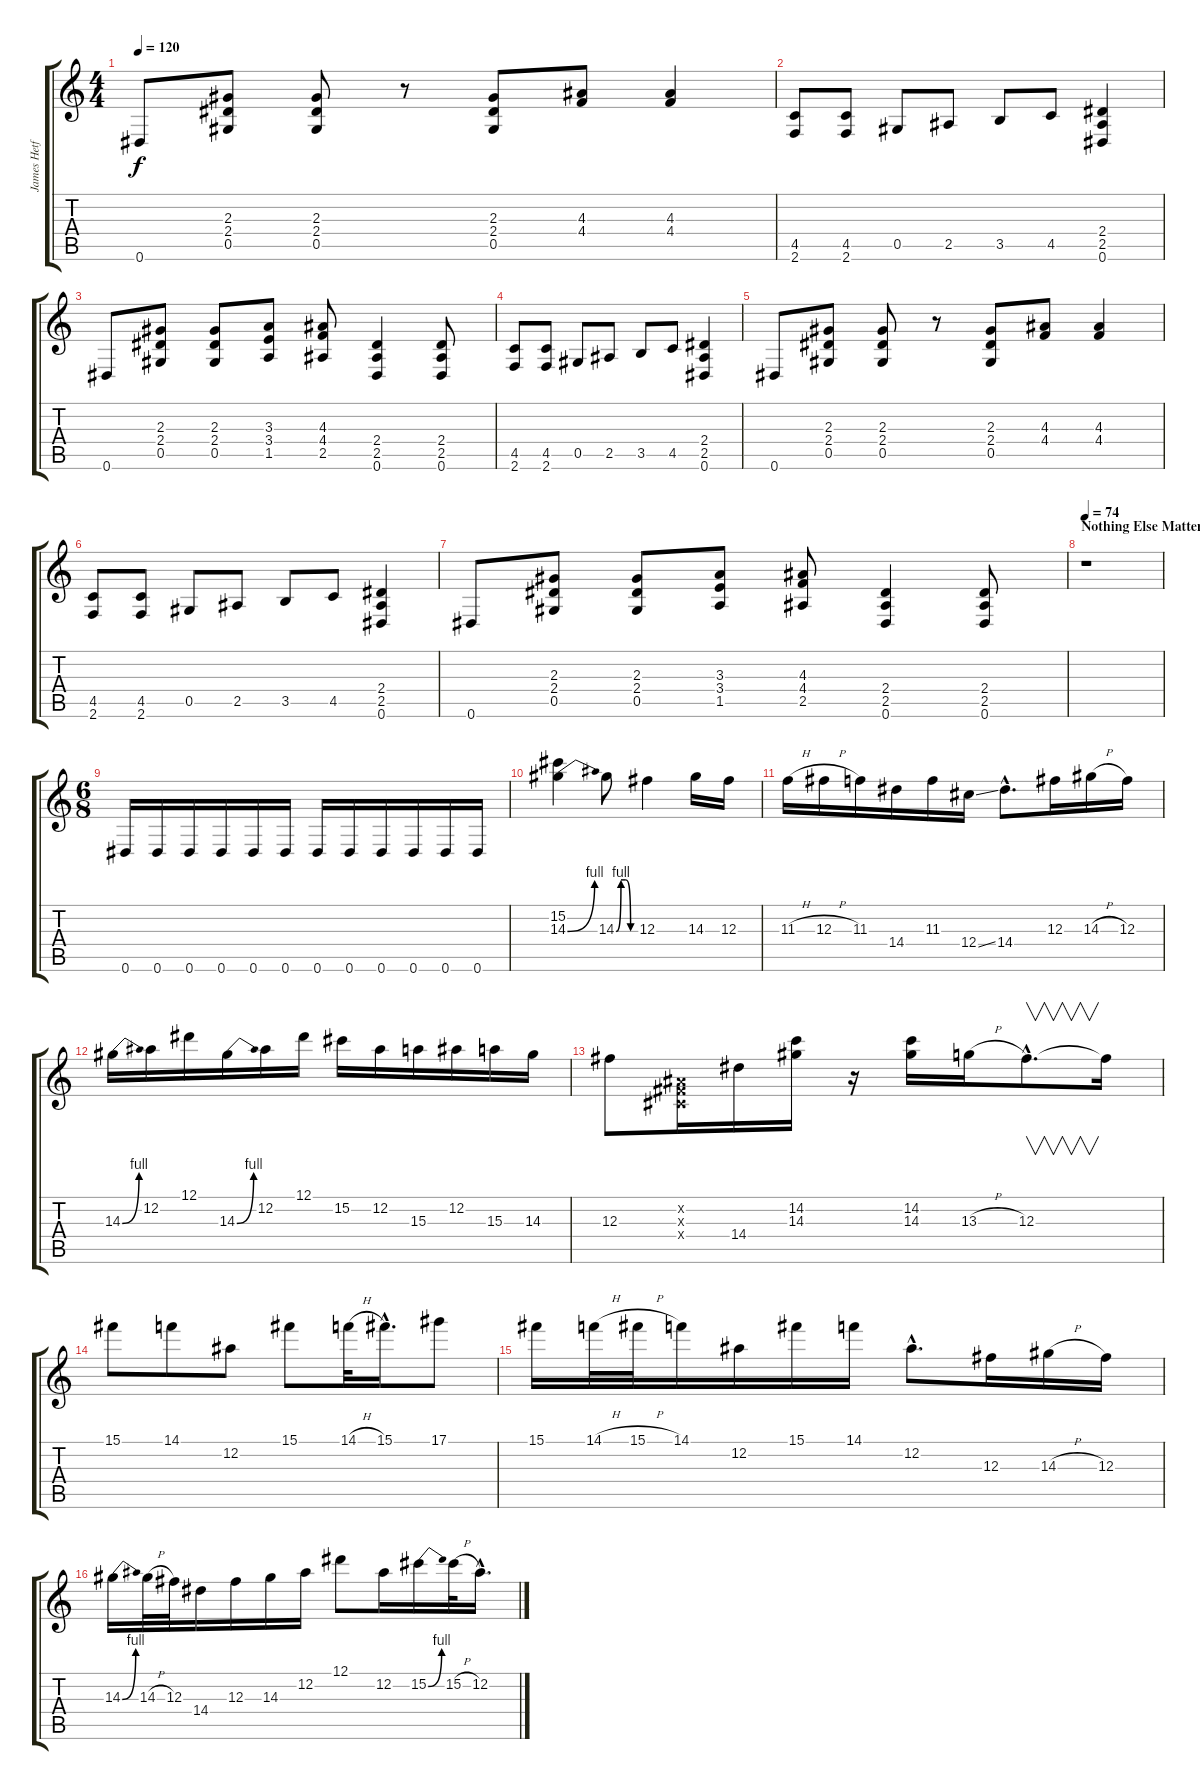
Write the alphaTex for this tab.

\track ("James Hetfield (Distortion Guitar)" "James Hetf") {instrument distortionguitar}
\staff {score tabs}
\tuning (Eb4 Bb3 Gb3 Db3 Ab2 Eb2) {hide}
\ts (4 4)
\tempo 120
\clef g2
\ks c
0.6.8{dy f} (2.3 2.4 0.5).8 (2.3 2.4 0.5).8 r.8 (2.3 2.4 0.5).8 (4.3 4.4).8 (4.3 4.4).4 |
(4.5 2.6).8 (4.5 2.6).8 0.5.8 2.5.8 3.5.8 4.5.8 (2.4 2.5 0.6).4 |
0.6.8 (2.3 2.4 0.5).8 (2.3 2.4 0.5).8 (3.3 3.4 1.5).8 (4.3 4.4 2.5).8 (2.4 2.5 0.6).4 (2.4 2.5 0.6).8 |
(4.5 2.6).8 (4.5 2.6).8 0.5.8 2.5.8 3.5.8 4.5.8 (2.4 2.5 0.6).4 |
0.6.8 (2.3 2.4 0.5).8 (2.3 2.4 0.5).8 r.8 (2.3 2.4 0.5).8 (4.3 4.4).8 (4.3 4.4).4 |
(4.5 2.6).8 (4.5 2.6).8 0.5.8 2.5.8 3.5.8 4.5.8 (2.4 2.5 0.6).4 |
0.6.8 (2.3 2.4 0.5).8 (2.3 2.4 0.5).8 (3.3 3.4 1.5).8 (4.3 4.4 2.5).8 (2.4 2.5 0.6).4 (2.4 2.5 0.6).8 |
\section ("" "Nothing Else Matters - Easy Solo (Tempo 74)")
\tempo 74
r.1 |
\ts (6 8)
0.6.16 0.6.16 0.6.16 0.6.16 0.6.16 0.6.16 0.6.16 0.6.16 0.6.16 0.6.16 0.6.16 0.6.16 |
(15.2 14.3{be (bend 0 0 60 4)}).4 14.3{be (custom 0 0 15 4 30 4 45 0 60 0)}.8 12.3.4 14.3.16 12.3.16 |
11.3{h}.16 12.3{h}.16 11.3.16 14.4.16 11.3.16 12.4{ss}.16 14.4{hac}.8{d} 12.3.16 14.3{h}.16 12.3.16 |
14.3{be (bend 0 0 60 4)}.16 12.2.16 12.1.16 14.3{be (bend 0 0 60 4)}.16 12.2.16 12.1.16 15.2.16 12.2.16 15.3.16 12.2.16 15.3.16 14.3.16 |
12.3.8 (0.2{x} 0.3{x} 0.4{x}).16 14.4.16 (14.2 14.3).16 r.16 (14.2 14.3).16 13.3{h}.16 12.3{hac}.8{v d} 12.3{t}.16 |
15.1.8 14.1.8 12.2.8 15.1.8 14.1{h}.32 15.1{hac}.16{d} 17.1.8 |
15.1.16 14.1{h}.32 15.1{h}.32 14.1.16 12.2.16 15.1.16 14.1.16 12.2{hac}.8{d} 12.3.16 14.3{h}.16 12.3.16 |
14.3{be (bend 0 0 60 4)}.16 14.3{h}.32 12.3.32 14.4.16 12.3.16 14.3.16 12.2.16 12.1.8 12.2.16 15.2{be (bend 0 0 60 4)}.16 15.2{h}.32 12.2{hac}.16{d}
